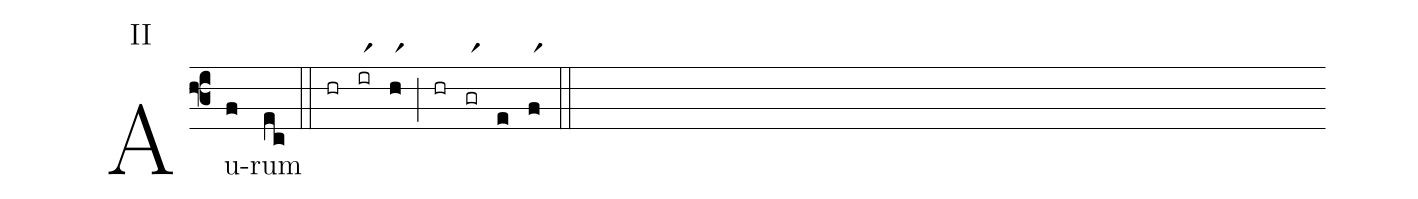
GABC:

annotation: II;
%%
(f3) Au(f)rum(ec) (::) (hr)(irr1)(hr1)(;)(hr)(grr1)(e)(fr1)(::)
